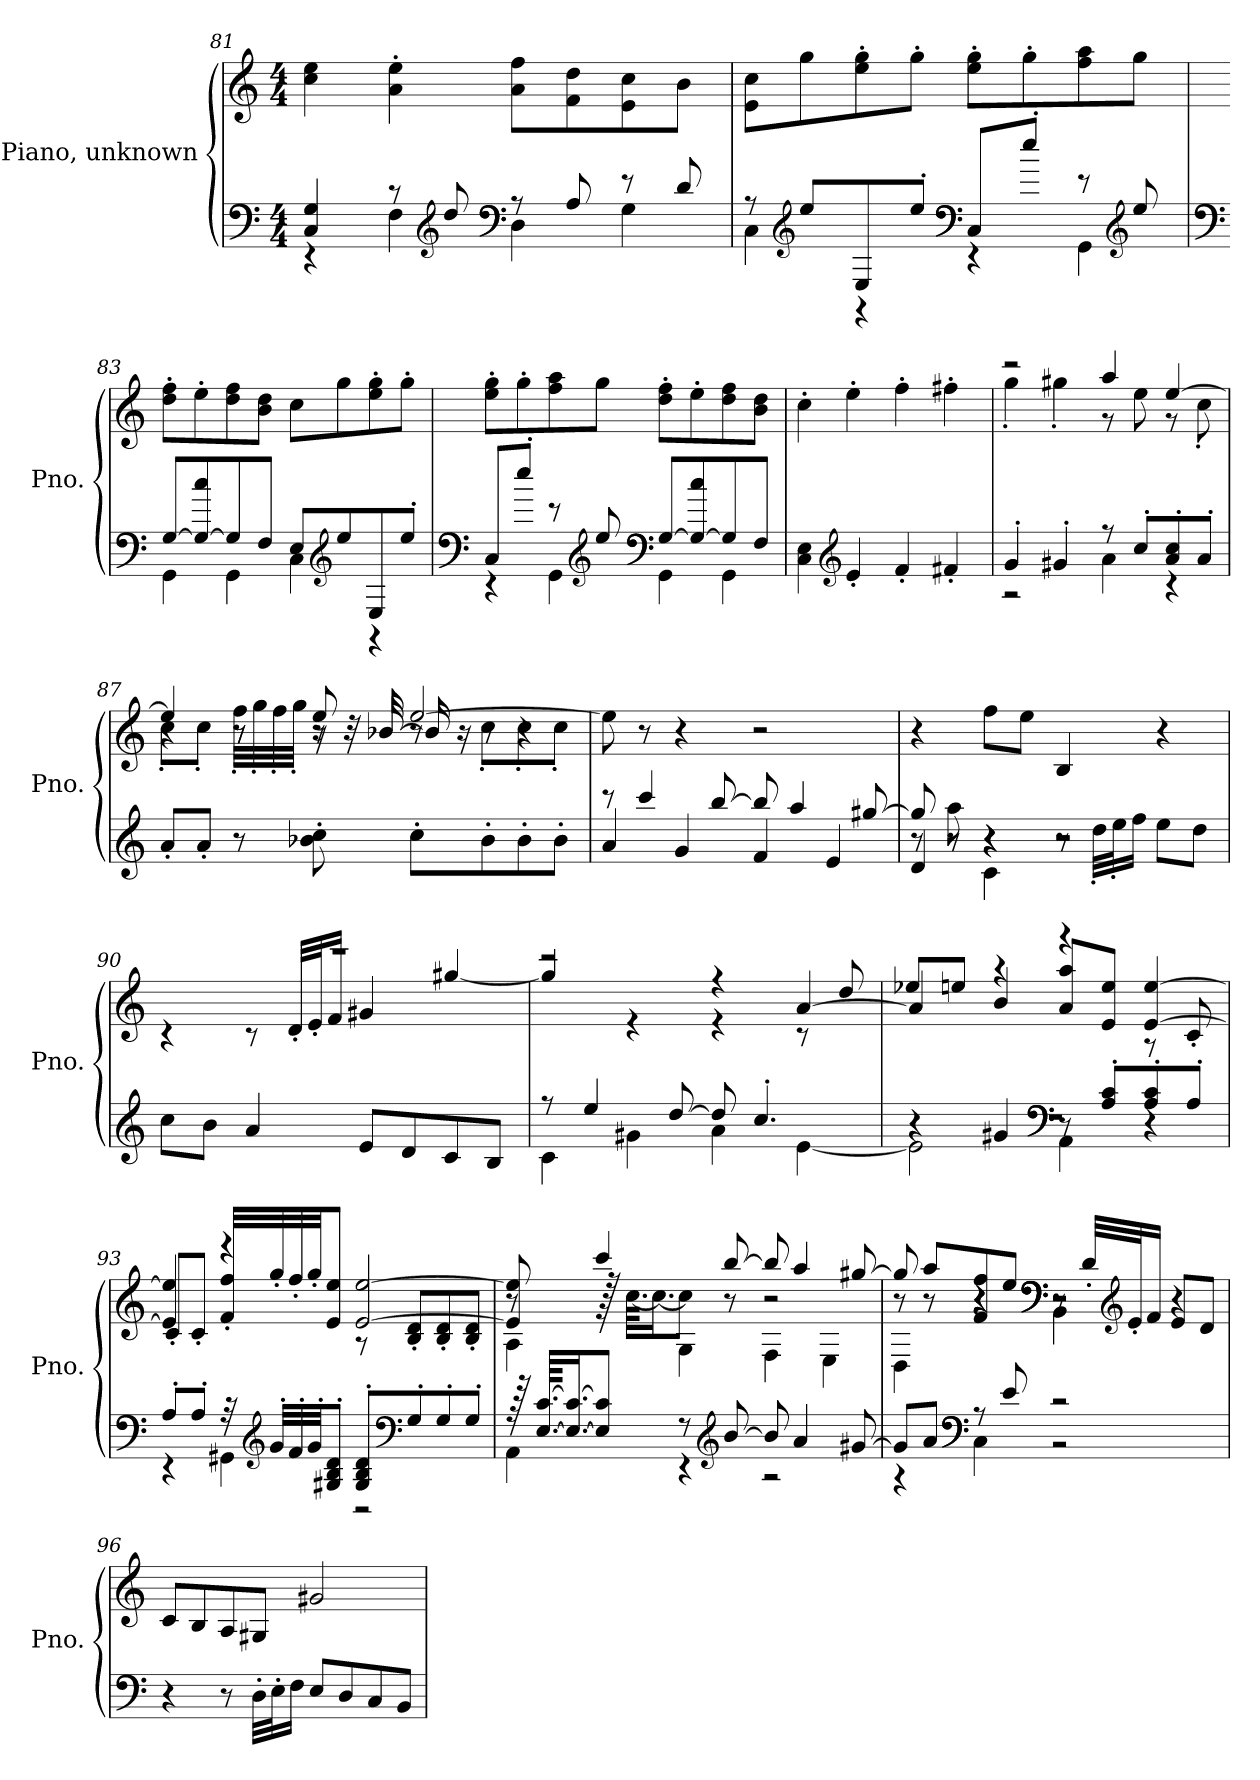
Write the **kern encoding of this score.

**kern	**kern
*part1	*part1
*staff2	*staff1
*I"Piano, unknown	*
*I'Pno.	*
*clefF4	*clefG2
*k[]	*k[]
*M4/4	*M4/4
=81	=81
*^	*
4C/ 4G/	4r	4cc\ 4ee\
8r	4F\	4a\' 4ee\'
*clefG2	*	*
8dd/	.	.
*clefF4	*	*
8r	4D\	8a\ 8ff\L
8A/	.	8f\ 8dd\
8r	4G\	8e\ 8cc\
8d/	.	8b\J
!!LO:LB:g=z
=82	=82	=82
8r	4C\	8e\ 8cc\L
*clefG2	*	*
8ee/L	.	8gg\
8E/	4r	8ee\' 8gg\'
8ee'/J	.	8gg'\J
*clefF4	*	*
8C/L	4r	8ee\' 8gg\'L
8ee'/J	.	8gg'\
8r	4GG\	8ff\ 8aa\
*clefG2	*	*
8ee/	.	8gg\J
=83	=83	=83
*clefF4	*	*
[8G/L	4GG\	8dd\' 8ff\'L
8G/_ 8cc/	.	8ee'\
8G/]	4GG\	8dd\ 8ff\
8F/J	.	8b\ 8dd\J
8E/L	4C\	8cc\L
*clefG2	*	*
8ee/	.	8gg\
8E/	4r	8ee\' 8gg\'
8ee'/J	.	8gg'\J
=84	=84	=84
*clefF4	*	*
8C/L	4r	8ee\' 8gg\'L
8ee'/J	.	8gg'\
8r	4GG\	8ff\ 8aa\
*clefG2	*	*
8ee/	.	8gg\J
*clefF4	*	*
[8G/L	4GG\	8dd\' 8ff\'L
8G/_ 8cc/	.	8ee'\
8G/]	4GG\	8dd\ 8ff\
8F/J	.	8b\ 8dd\J
*v	*v	*
!!LO:LB:g=z
=85	=85
4C\ 4E\	4cc'\
*clefG2	*
4e'/	4ee'\
4f'/	4ff'\
4f#X'/	4ff#X'\
=86	=86
*^	*^
4g'/	2r	2r	4gg'\
4g#X'/	.	.	4gg#X'\
8r	4a\	4aa/	8r
8cc'/L	.	.	8ee\
8a/' 8cc/'	4r	[4ee/	8r
8a'/J	.	.	8cc'\
*v	*v	*	*
=87	=87	=87
*	*	*^
8a'/L	4ee/]	8cc'\L	4r
8a'/J	.	8cc'\J	.
8r	8r	32ff'\LLL	8r
.	.	32gg'\	.
.	.	32ff'\	.
.	.	32gg'\JJJ	.
8b-X\' 8cc\'	8ee/	8r	16r
.	.	.	32r
.	.	.	[32b-X/
8cc'\L	[2ee/	8r	16b-/]
.	.	.	16r
8b-'\	.	8cc'\L	8r
8b-'\	.	8cc'\	4r
8b-'\J	.	8cc'\J	.
*	*v	*v	*v
=88	=88
*^	*
8r	4a/	8ee\]
4ccc/	.	8r
.	4g/	4r
[8bb/	.	.
8bb/]	4f/	2r
4aa/	.	.
.	4e/	.
[8gg#X/	.	.
!!LO:LB:g=z
=89	=89	=89
*	*^	*
8gg#/]	8r	4d/	4r
8r	8aa\	.	.
4r	4c\	4r	8ff\L
.	.	.	8ee\J
2r	8r	2r	4B/
.	32dd'\LLL	.	.
.	32ee'\J	.	.
.	16ff\JJ	.	.
.	8ee\L	.	4r
.	8dd\J	.	.
*v	*v	*v	*
=90	=90
*	*^
8cc\L	1r	4r
8b\J	.	.
4a/	.	8r
.	.	32d'/LLL
.	.	32e'/J
.	.	16f/JJ
8e/L	.	4g#X/
8d/	.	.
8c/	.	[4gg#X/
8B/J	.	.
=91	=91	=91
*^	*	*
8r	4c\	2r	4gg#/]
4ee/	.	.	.
.	4g#X\	.	4r
[8dd/	.	.	.
8dd/]	4a\	4r	4r
4.cc'/	.	.	.
.	[4e\	[4a/	8r
.	.	.	8dd/
=92	=92	=92	=92
*	*^	*	*
1r	2e\]	4r	4a/]	8ee-X/L
.	.	.	.	8een/J
.	.	4g#X/	4r	4b/
*clefF4	*	*	*	*
.	4AA\	8r	4r	8a/ 8aa/L
.	.	8A/' 8c/'L	.	8e/ 8ee/J
.	4r	8A/' 8c/'	[4e/ [4ee/	8r
.	.	8A'/J	.	8c'/
*	*v	*v	*	*
!!LO:LB:g=z	!!
=93	=93	=93	=93
8A'/L	4r	4e/] 4ee/]	8c'/L
8A'/J	.	.	8c'/J
32r	4GG#X\	4r	32f/' 32ff/'LLL
*clefG2	*	*	*
32g'/LLL	.	.	32gg'/
32f'/	.	.	32ff'/
32g'/JJ	.	.	32gg'/JJ
8G#X/' 8B/' 8d/'J	.	.	8e/ 8ee/J
8G#/' 8B/' 8d/'L	2r	[2e/ [2ee/	8r
*clefF4	*	*	*
8G#'/	.	.	8B/' 8d/'L
8G#'/	.	.	8B/' 8d/'
8G#'/J	.	.	8B/' 8d/'J
=94	=94	=94	=94
*	*	*	*^
128r	4AA\	8e/] 8ee/]	8r	4A\
[64.E/ [64.c/KKLL	.	.	.	.
16.E/_ 16.c/_J	.	.	.	.
8E/] 8c/]J	.	4ccc/	128r	.
.	.	.	[64.cc\KKLL	.
.	.	.	16.cc\J_	.
8r	4r	.	8cc\J]	4G\
*clefG2	*	*	*	*
[8b/	.	[8bb/	8r	.
8b/]	2r	8bb/]	2r	4F\
4a/	.	4aa/	.	.
.	.	.	.	4E\
[8g#X/	.	[8gg#X/	.	.
!!LO:PB:g=z	!!	!!
=95	=95	=95	=95	=95
8g#/L]	4r	8gg#/]	8r	4D\
8a/J	.	8r	8aa/L	.
*clefF4	*	*	*	*
8r	4C\	4r	8f/ 8ff/	4r
8e/	.	.	8ee/J	.
*	*	*clefF4	*	*
2r	2r	2r	8r	4BB\
.	.	.	32d'/LLL	.
*	*	*clefG2	*	*
.	.	.	32e'/J	.
.	.	.	16f/JJ	.
.	.	.	8e/L	4r
.	.	.	8d/J	.
*v	*v	*	*	*
*	*v	*v	*v
=96	=96
4r	8c/L
.	8B/
8r	8A/
32D'\LLL	8G#X/J
32E'\J	.
16F\JJ	.
8E/L	2g#X/
8D/	.
8C/	.
8BB/J	.
=	=
*-	*-
